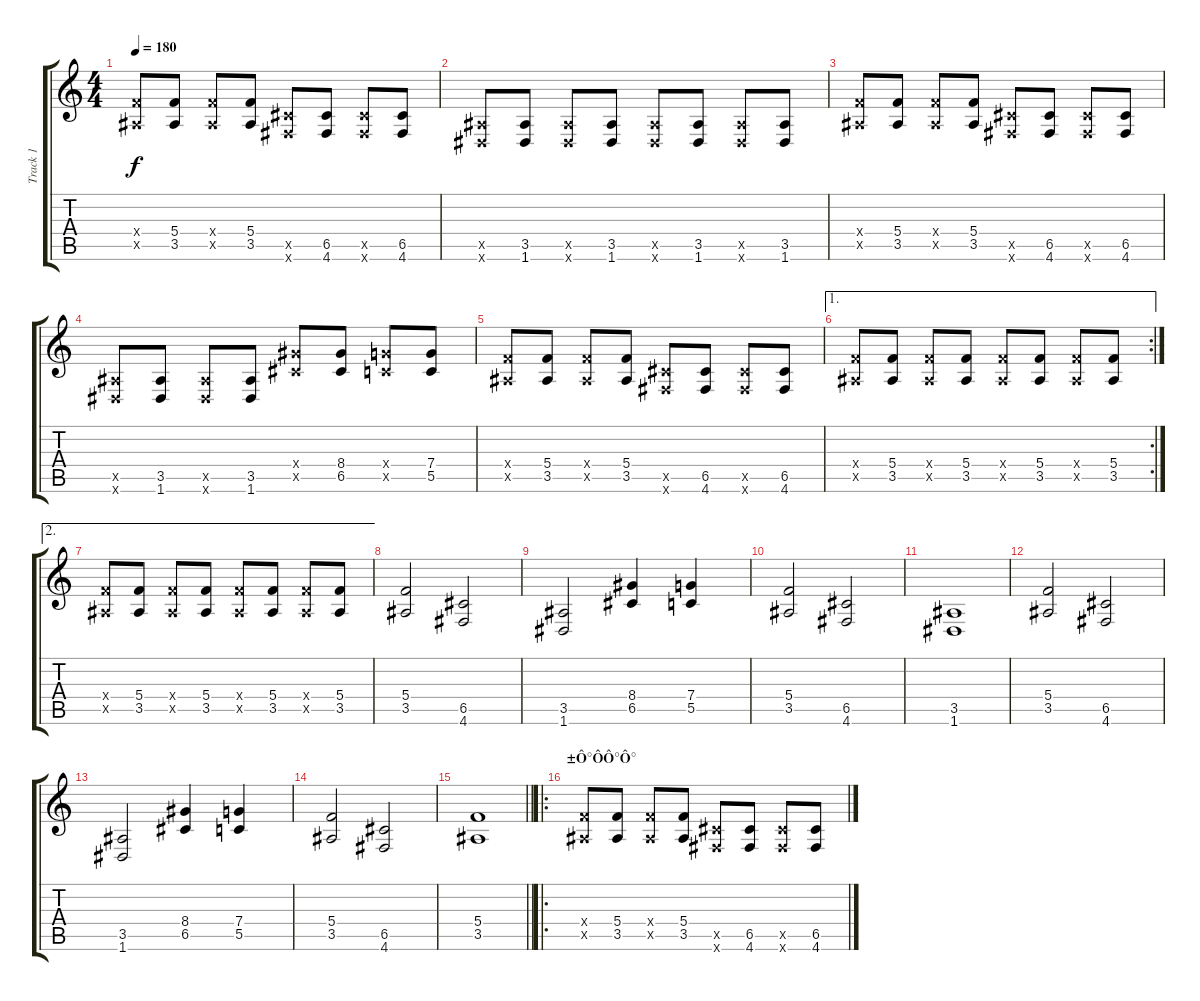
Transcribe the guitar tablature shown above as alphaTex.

\track ("Track 1" "Track 1") {instrument distortionguitar}
\staff {score tabs}
\tuning (D4 A3 F3 C3 G2 D2) {hide}
\ts (4 4)
\tempo 180
\clef g2
\ks c
(5.4{x} 3.5{x}).8{dy f} (5.4 3.5).8 (5.4{x} 3.5{x}).8 (5.4 3.5).8 (6.5{x} 4.6{x}).8 (6.5 4.6).8 (6.5{x} 4.6{x}).8 (6.5 4.6).8 |
(3.5{x} 1.6{x}).8 (3.5 1.6).8 (3.5{x} 1.6{x}).8 (3.5 1.6).8 (3.5{x} 1.6{x}).8 (3.5 1.6).8 (3.5{x} 1.6{x}).8 (3.5 1.6).8 |
(5.4{x} 3.5{x}).8 (5.4 3.5).8 (5.4{x} 3.5{x}).8 (5.4 3.5).8 (6.5{x} 4.6{x}).8 (6.5 4.6).8 (6.5{x} 4.6{x}).8 (6.5 4.6).8 |
(3.5{x} 1.6{x}).8 (3.5 1.6).8 (3.5{x} 1.6{x}).8 (3.5 1.6).8 (8.4{x} 6.5{x}).8 (8.4 6.5).8 (7.4{x} 5.5{x}).8 (7.4 5.5).8 |
(5.4{x} 3.5{x}).8 (5.4 3.5).8 (5.4{x} 3.5{x}).8 (5.4 3.5).8 (6.5{x} 4.6{x}).8 (6.5 4.6).8 (6.5{x} 4.6{x}).8 (6.5 4.6).8 |
\ae 1
\rc 2
(5.4{x} 3.5{x}).8 (5.4 3.5).8 (5.4{x} 3.5{x}).8 (5.4 3.5).8 (5.4{x} 3.5{x}).8 (5.4 3.5).8 (5.4{x} 3.5{x}).8 (5.4 3.5).8 |
\ae 2
(5.4{x} 3.5{x}).8 (5.4 3.5).8 (5.4{x} 3.5{x}).8 (5.4 3.5).8 (5.4{x} 3.5{x}).8 (5.4 3.5).8 (5.4{x} 3.5{x}).8 (5.4 3.5).8 |
(5.4 3.5).2 (6.5 4.6).2 |
(3.5 1.6).2 (8.4 6.5).4 (7.4 5.5).4 |
(5.4 3.5).2 (6.5 4.6).2 |
(3.5 1.6).1 |
(5.4 3.5).2 (6.5 4.6).2 |
(3.5 1.6).2 (8.4 6.5).4 (7.4 5.5).4 |
(5.4 3.5).2 (6.5 4.6).2 |
\barLineRight lightlight
(5.4 3.5).1 |
\ro
\section ("" "±Ô°ÔÔ°Ô°")
(5.4{x} 3.5{x}).8 (5.4 3.5).8 (5.4{x} 3.5{x}).8 (5.4 3.5).8 (6.5{x} 4.6{x}).8 (6.5 4.6).8 (6.5{x} 4.6{x}).8 (6.5 4.6).8
